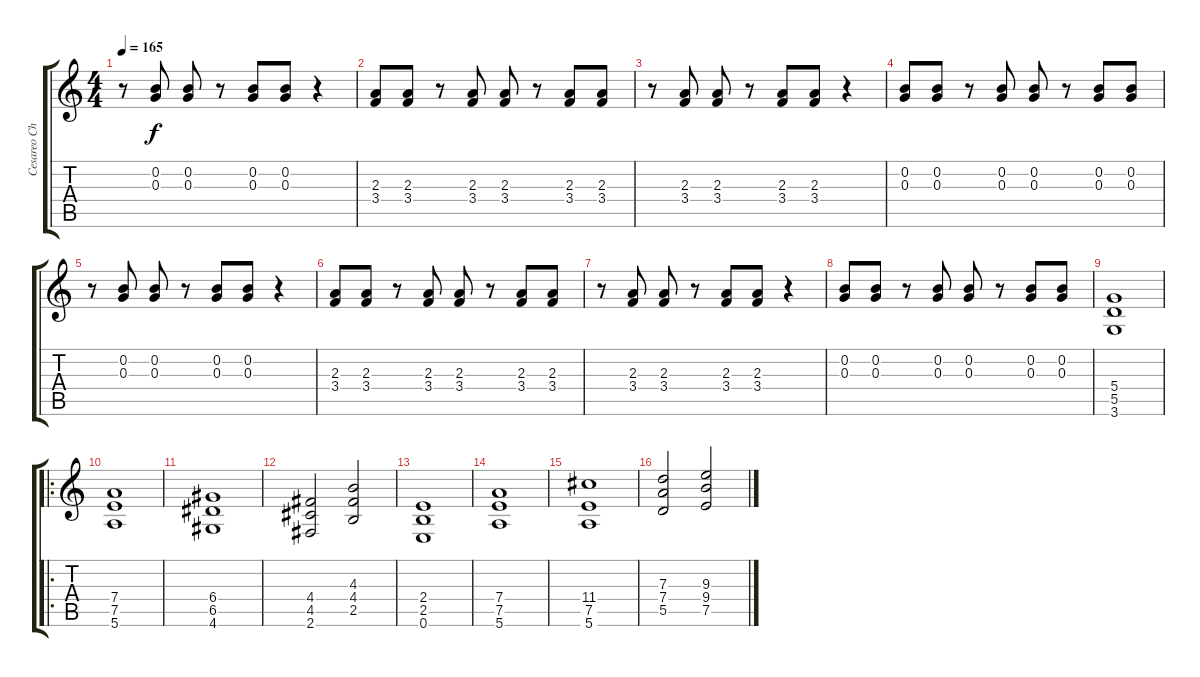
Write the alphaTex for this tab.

\track ("Cesareo Chitarra" "Cesareo Ch") {instrument distortionguitar}
\staff {score tabs}
\tuning (E4 B3 G3 D3 A2 E2) {hide}
\ts (4 4)
\tempo 165
\clef g2
\ks c
r.8{dy f} (0.2 0.3).8 (0.2 0.3).8 r.8 (0.2 0.3).8 (0.2 0.3).8 r.4 |
(2.3 3.4).8 (2.3 3.4).8 r.8 (2.3 3.4).8 (2.3 3.4).8 r.8 (2.3 3.4).8 (2.3 3.4).8 |
r.8 (2.3 3.4).8 (2.3 3.4).8 r.8 (2.3 3.4).8 (2.3 3.4).8 r.4 |
(0.2 0.3).8 (0.2 0.3).8 r.8 (0.2 0.3).8 (0.2 0.3).8 r.8 (0.2 0.3).8 (0.2 0.3).8 |
r.8 (0.2 0.3).8 (0.2 0.3).8 r.8 (0.2 0.3).8 (0.2 0.3).8 r.4 |
(2.3 3.4).8 (2.3 3.4).8 r.8 (2.3 3.4).8 (2.3 3.4).8 r.8 (2.3 3.4).8 (2.3 3.4).8 |
r.8 (2.3 3.4).8 (2.3 3.4).8 r.8 (2.3 3.4).8 (2.3 3.4).8 r.4 |
(0.2 0.3).8 (0.2 0.3).8 r.8 (0.2 0.3).8 (0.2 0.3).8 r.8 (0.2 0.3).8 (0.2 0.3).8 |
(5.4 5.5 3.6).1 |
\ro
(7.4 7.5 5.6).1{volume 10} |
(6.4 6.5 4.6).1 |
(4.4 4.5 2.6).2 (4.3 4.4 2.5).2 |
(2.4 2.5 0.6).1 |
(7.4 7.5 5.6).1 |
(11.4 7.5 5.6).1 |
(7.3 7.4 5.5).2 (9.3 9.4 7.5).2
